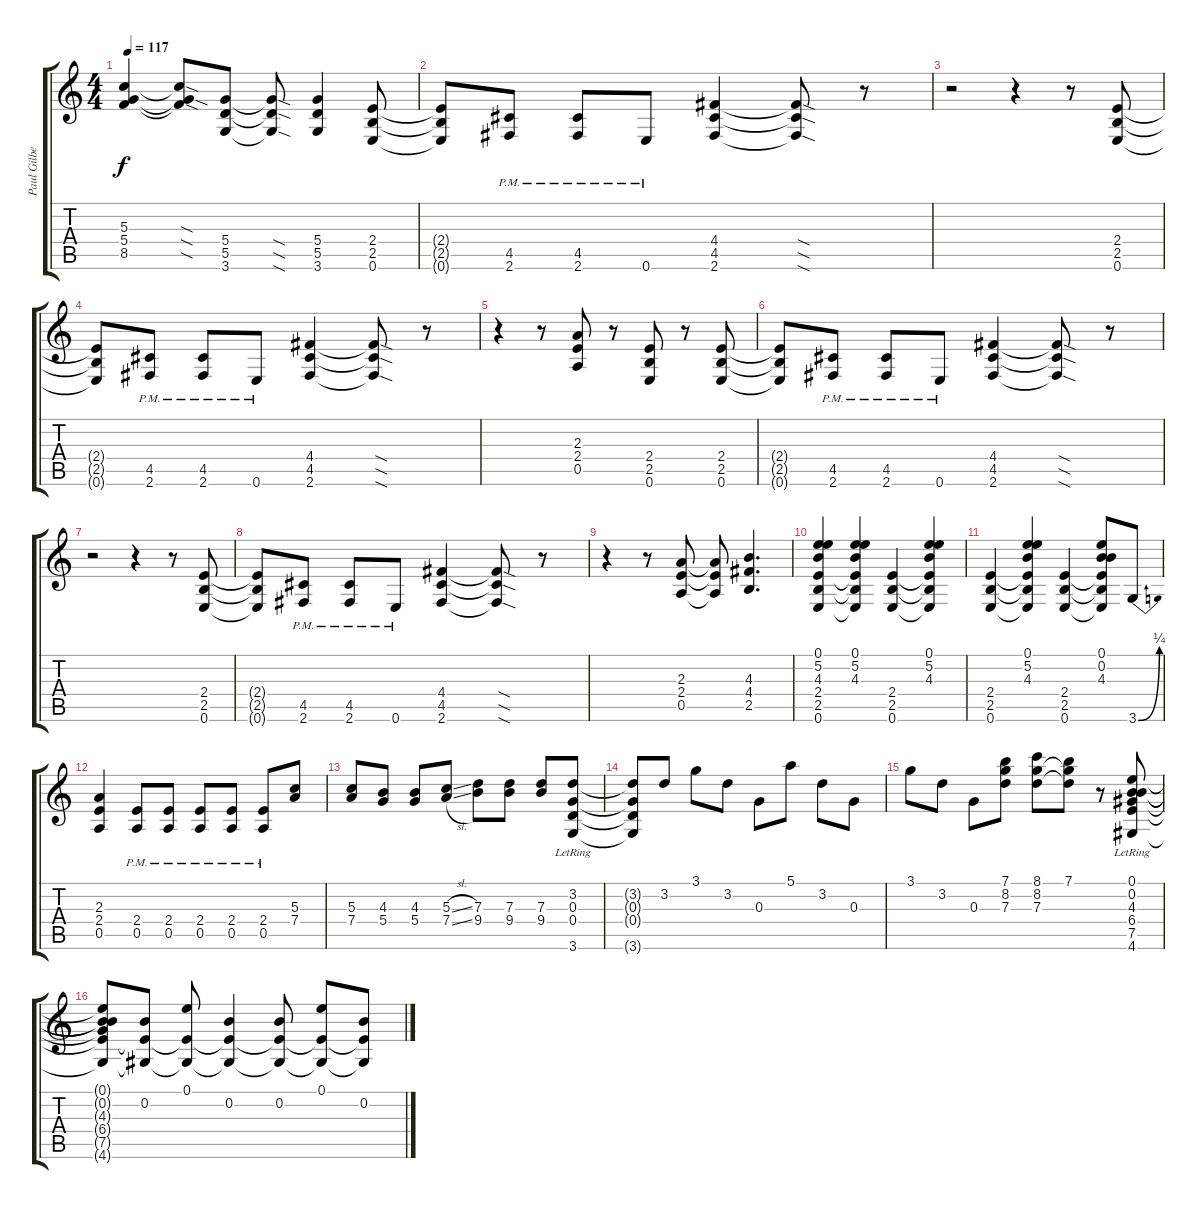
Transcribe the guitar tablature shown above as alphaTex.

\track ("Paul Gilbert" "Paul Gilbe") {instrument overdrivenguitar}
\staff {score tabs}
\tuning (E4 B3 G3 D3 A2 E2) {hide}
\ts (4 4)
\tempo 117
\clef g2
\ks c
(5.3{t} 5.4{t} 8.5{t}).4{dy f} (5.3{sod t} 5.4{sod t} 8.5{sod t}).8 (5.4 5.5 3.6).8 (5.4{sod t} 5.5{sod t} 3.6{sod t}).8 (5.4 5.5 3.6).4 (2.4 2.5 0.6).8 |
(2.4{t} 2.5{t} 0.6{t}).8 (4.5{pm} 2.6{pm}).8 (4.5{pm} 2.6{pm}).8 0.6{pm}.8 (4.4 4.5 2.6).4 (4.4{sod t} 4.5{sod t} 2.6{sod t}).8 r.8 |
r.2 r.4 r.8 (2.4 2.5 0.6).8 |
(2.4{t} 2.5{t} 0.6{t}).8 (4.5{pm} 2.6{pm}).8 (4.5{pm} 2.6{pm}).8 0.6{pm}.8 (4.4 4.5 2.6).4 (4.4{sod t} 4.5{sod t} 2.6{sod t}).8 r.8 |
r.4 r.8 (2.3 2.4 0.5).8 r.8 (2.4 2.5 0.6).8 r.8 (2.4 2.5 0.6).8 |
(2.4{t} 2.5{t} 0.6{t}).8 (4.5{pm} 2.6{pm}).8 (4.5{pm} 2.6{pm}).8 0.6{pm}.8 (4.4 4.5 2.6).4 (4.4{sod t} 4.5{sod t} 2.6{sod t}).8 r.8 |
r.2 r.4 r.8 (2.4 2.5 0.6).8 |
(2.4{t} 2.5{t} 0.6{t}).8 (4.5{pm} 2.6{pm}).8 (4.5{pm} 2.6{pm}).8 0.6{pm}.8 (4.4 4.5 2.6).4 (4.4{sod t} 4.5{sod t} 2.6{sod t}).8 r.8 |
r.4 r.8 (2.3 2.4 0.5).8 (2.3{t} 2.4{t} 0.5{t}).8 (4.3 4.4 2.5).4{d} |
(0.1 5.2 4.3 2.4 2.5 0.6).4 (0.1 5.2 4.3 2.4{t} 2.5{t} 0.6{t}).4 (2.4 2.5 0.6).4 (0.1 5.2 4.3 2.4{t} 2.5{t} 0.6{t}).4 |
(2.4 2.5 0.6).4 (0.1 5.2 4.3 2.4{t} 2.5{t} 0.6{t}).4 (2.4 2.5 0.6).4 (0.1 0.2 4.3 2.4{t} 2.5{t} 0.6{t}).8 3.6{be (bend 0 0 60 1)}.8 |
(2.3 2.4 0.5).4 (2.4{pm} 0.5{pm}).8 (2.4{pm} 0.5{pm}).8 (2.4{pm} 0.5{pm}).8 (2.4{pm} 0.5{pm}).8 (2.4{pm} 0.5{pm}).8 (5.3 7.4).8 |
(5.3 7.4).8 (4.3 5.4).8 (4.3 5.4).8 (5.3{sl} 7.4{sl}).8 (7.3 9.4).8 (7.3 9.4).8 (7.3 9.4).8 (3.2 0.3{lr} 0.4{lr} 3.6{lr}).8 |
(3.2{t} 0.3{t} 0.4{t} 3.6{t}).8 3.2.8 3.1.8 3.2.8 0.3.8 5.1.8 3.2.8 0.3.8 |
3.1.8 3.2.8 0.3.8 (7.1 8.2 7.3).8 (8.1 8.2 7.3).8 (7.1 8.2{t} 7.3{t}).8 r.8 (0.1 0.2 4.3 6.4{lr} 7.5{lr} 4.6{lr}).8 |
(0.1{t} 0.2{t} 4.3{t} 6.4{t} 7.5{t} 4.6{t}).8 (0.2 7.5{t} 4.6{t}).8 (0.1 7.5{t} 4.6{t}).8 (0.2 7.5{t} 4.6{t}).4 (0.2 7.5{t} 4.6{t}).8 (0.1 7.5{t} 4.6{t}).8 (0.2 7.5{t} 4.6{t}).8
